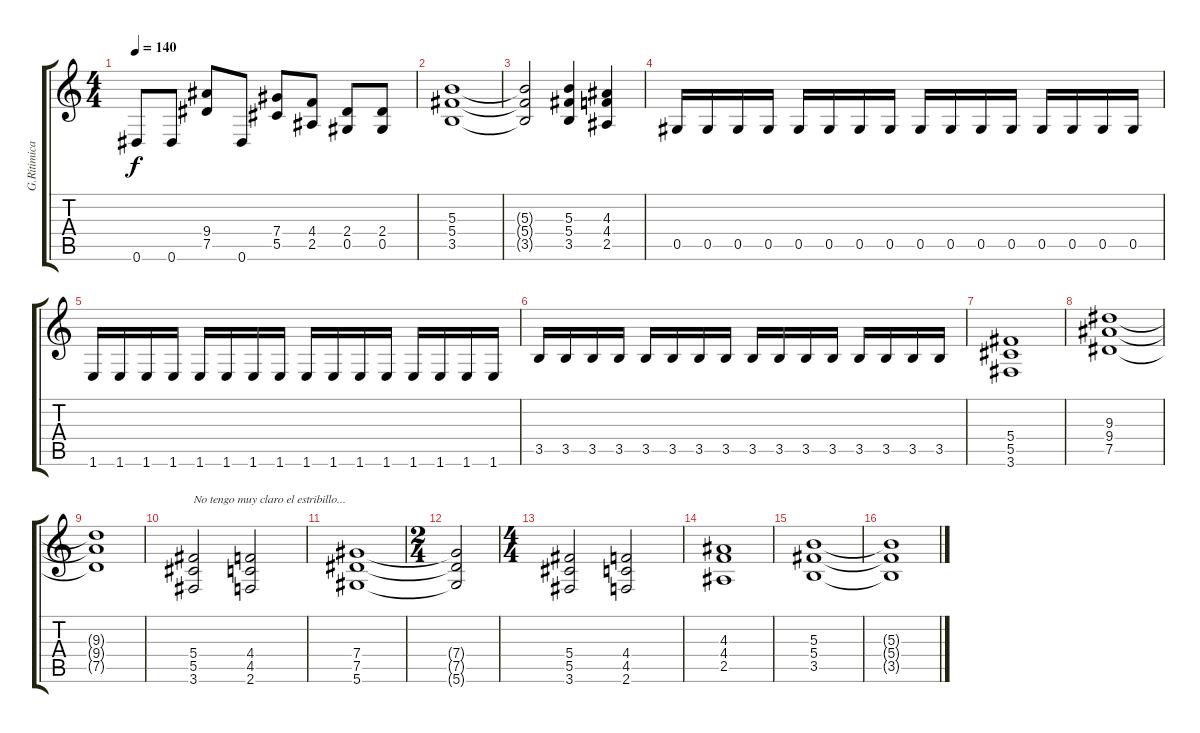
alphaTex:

\track ("G.Ritimica" "G.Ritimica") {instrument distortionguitar}
\staff {score tabs}
\tuning (Eb4 Bb3 Gb3 Db3 Ab2 Eb2) {hide}
\ts (4 4)
\tempo 140
\clef g2
\ks c
0.6.8{dy f} 0.6.8 (9.4 7.5).8 0.6.8 (7.4 5.5).8 (4.4 2.5).8 (2.4 0.5).8 (2.4 0.5).8 |
(5.3 5.4 3.5).1 |
(5.3{t} 5.4{t} 3.5{t}).2 (5.3 5.4 3.5).4 (4.3 4.4 2.5).4 |
0.5.16 0.5.16 0.5.16 0.5.16 0.5.16 0.5.16 0.5.16 0.5.16 0.5.16 0.5.16 0.5.16 0.5.16 0.5.16 0.5.16 0.5.16 0.5.16 |
1.6.16 1.6.16 1.6.16 1.6.16 1.6.16 1.6.16 1.6.16 1.6.16 1.6.16 1.6.16 1.6.16 1.6.16 1.6.16 1.6.16 1.6.16 1.6.16 |
3.5.16 3.5.16 3.5.16 3.5.16 3.5.16 3.5.16 3.5.16 3.5.16 3.5.16 3.5.16 3.5.16 3.5.16 3.5.16 3.5.16 3.5.16 3.5.16 |
(5.4 5.5 3.6).1 |
(9.3 9.4 7.5).1 |
(9.3{t} 9.4{t} 7.5{t}).1 |
(5.4 5.5 3.6).2{txt "No tengo muy claro el estribillo..."} (4.4 4.5 2.6).2 |
(7.4 7.5 5.6).1 |
\ts (2 4)
(7.4{t} 7.5{t} 5.6{t}).2 |
\ts (4 4)
(5.4 5.5 3.6).2 (4.4 4.5 2.6).2 |
(4.3 4.4 2.5).1 |
(5.3 5.4 3.5).1 |
(5.3{t} 5.4{t} 3.5{t}).1
